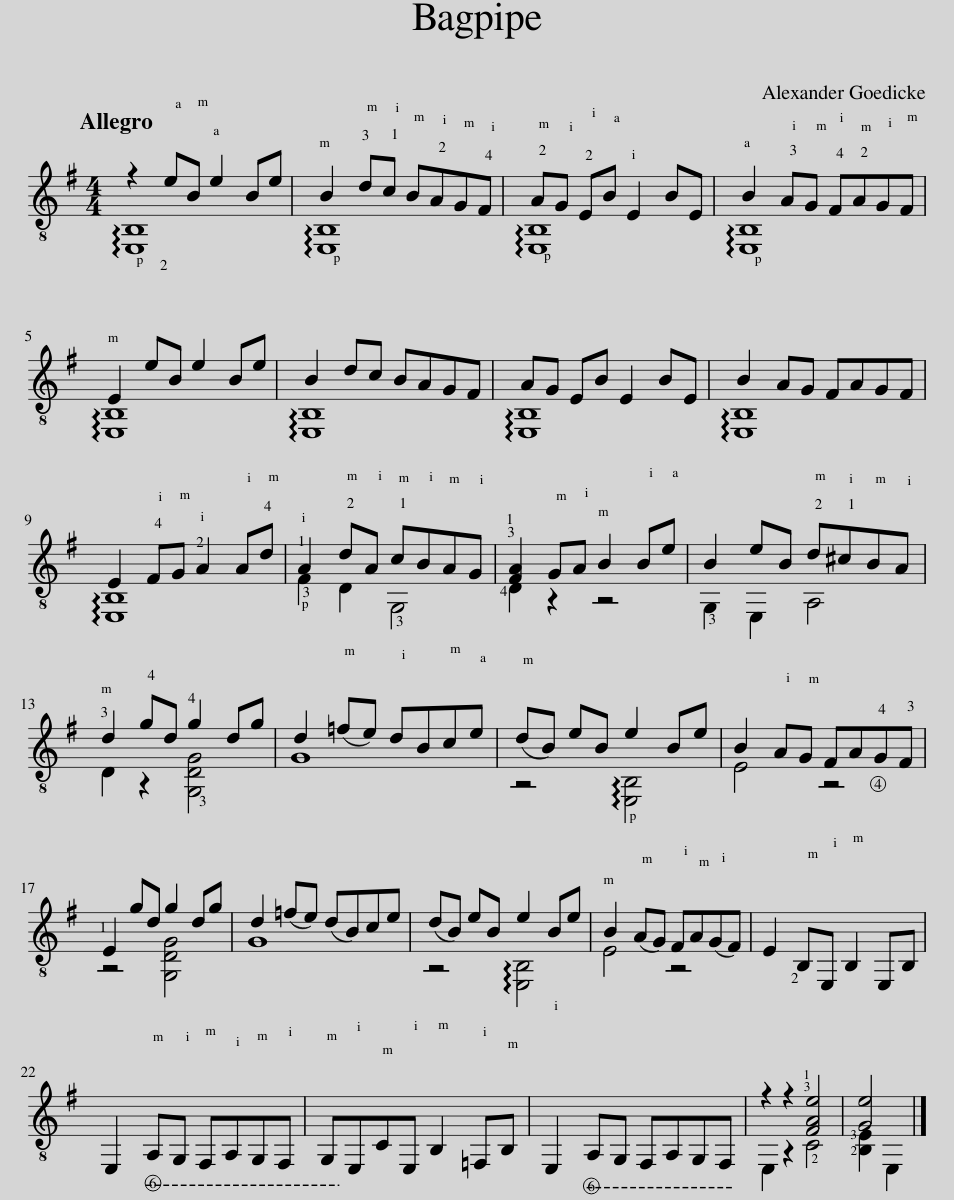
X:1
%%score ( 1 2 )
L:1/8
Q:1/4=132
M:4/4
I:linebreak $
K:G
V:1 treble-8
V:2 treble-8
V:1
 z2 eB e2 Be | B2 !3!d!1!c B!2!AG!4!F | !2!AG !2!EB E2 BE | B2 !3!AG !4!F!2!AGF |$ E2 eB e2 Be | %5
 B2 dc BAGF | AG EB E2 BE | B2 AG FAGF |$ E2 !4!FG !2!A2 A!4!d | !1!A2 !2!dA !1!cBAG | %10
 !3!!1![FA]2 GA B2 Be | B2 eB !2!d!1!^cBA |$ !3!d2 !4!gd !4!g2 dg | d2 (=fe) dBce | (dB) eB e2 Be | %15
 B2 AG FA!4!G!3!F |$ !1!E2 gd g2 dg | d2 (=fe) (dB)ce | (dB) eB e2 Be | B2 (AG) FA(GF) | %20
 E2 !2!B,E, B,2 E,B, |$ E,2 A,G, F,A,G,F, | G,E,CE, B,2 =F,B, | E,2 A,G, F,A,G,F, | z2 z2 !3!!1![FAe]4 | %25
 !3![Ge]4 |] %26
V:2
 !arpeggio!!2![E,B,]8 | !arpeggio![E,B,]8 | !arpeggio![E,B,]8 | !arpeggio![E,B,]8 |$ !arpeggio![E,B,]8 | %5
 !arpeggio![E,B,]8 | !arpeggio![E,B,]8 | !arpeggio![E,B,]8 |$ !arpeggio![E,B,]8 | !3!F2 D2 !3!G,4 | %10
 !4!D2 z2 z4 | !3!G,2 E,2 A,4 |$ D2 z2 !3![G,DG]4 | G8 | z4 !arpeggio![E,B,]4 | %15
 E4 z4 |$ z4 [G,DG]4 | G8 | z4 !arpeggio![E,B,]4 | E4 z4 | %20
 x8 |$ x8 | x8 | x8 | E,2 z2 !2!C4 | %25
 !2![B,E]2 E,2 |] %26
